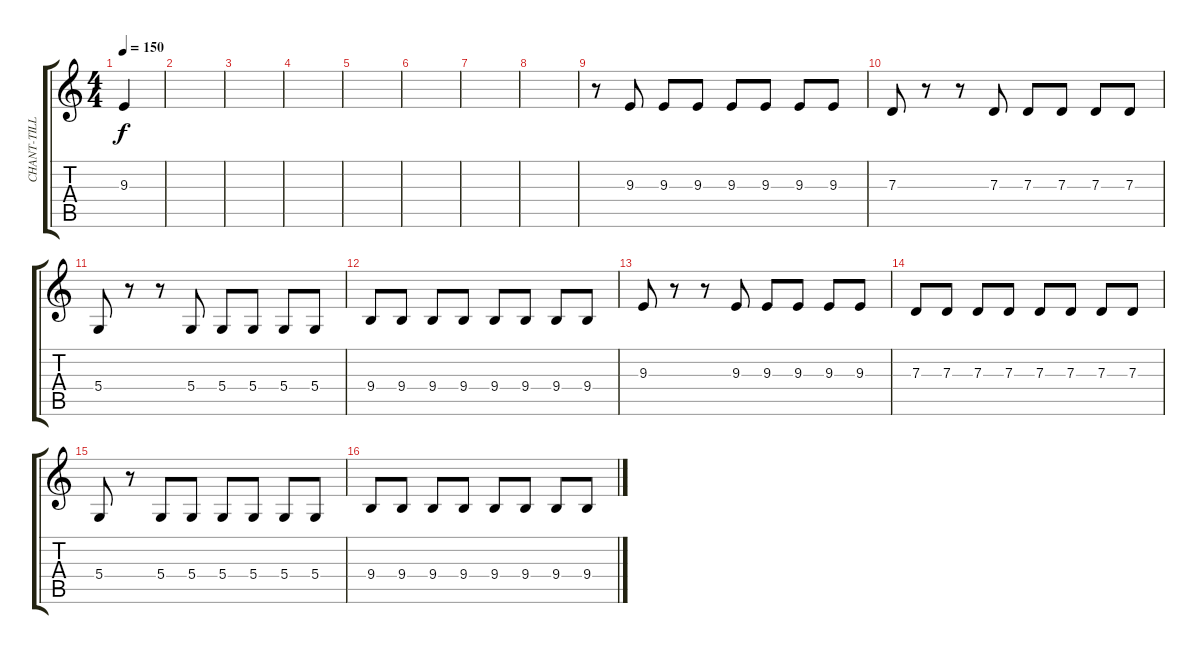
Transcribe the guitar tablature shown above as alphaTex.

\track ("CHANT-TILL" "CHANT-TILL") {instrument lead6voice}
\staff {score tabs}
\tuning (E4 B3 G3 D3 A2 E2) {hide}
\ts (4 4)
\tempo 150
\clef g2
\ks c
9.3.4{dy f} |
|
|
|
|
|
|
|
r.8 9.3.8 9.3.8 9.3.8 9.3.8 9.3.8 9.3.8 9.3.8 |
7.3.8 r.8 r.8 7.3.8 7.3.8 7.3.8 7.3.8 7.3.8 |
5.4.8 r.8 r.8 5.4.8 5.4.8 5.4.8 5.4.8 5.4.8 |
9.4.8 9.4.8 9.4.8 9.4.8 9.4.8 9.4.8 9.4.8 9.4.8 |
9.3.8 r.8 r.8 9.3.8 9.3.8 9.3.8 9.3.8 9.3.8 |
7.3.8 7.3.8 7.3.8 7.3.8 7.3.8 7.3.8 7.3.8 7.3.8 |
5.4.8 r.8 5.4.8 5.4.8 5.4.8 5.4.8 5.4.8 5.4.8 |
9.4.8 9.4.8 9.4.8 9.4.8 9.4.8 9.4.8 9.4.8 9.4.8
